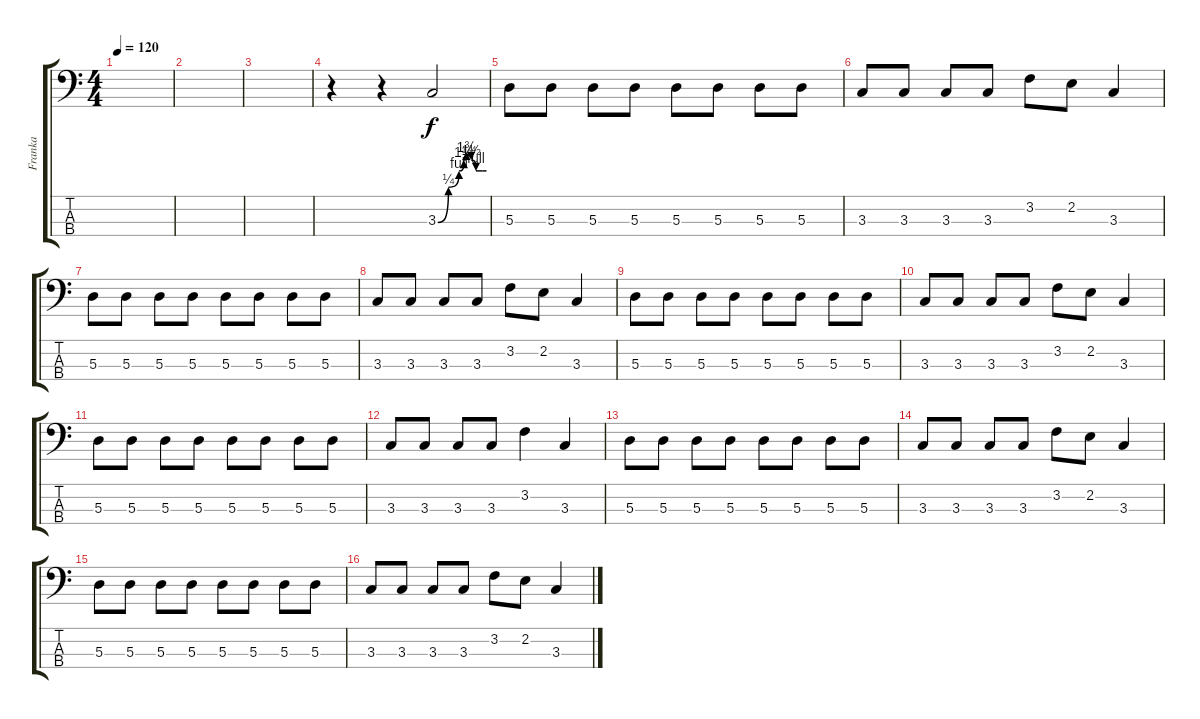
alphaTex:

\track ("Franka" "Franka") {instrument electricbasspick}
\staff {score tabs}
\tuning (G2 D2 A1 E1) {hide}
\ts (4 4)
\tempo 120
\clef f4
\ks c
|
|
|
r.4 r.4 3.3{be (custom 0 0 13 1 26 4 32 6 35 7 41 6 47 4 55 4 60 4)}.2 |
5.3.8 5.3.8 5.3.8 5.3.8 5.3.8 5.3.8 5.3.8 5.3.8 |
3.3.8 3.3.8 3.3.8 3.3.8 3.2.8 2.2.8 3.3.4 |
5.3.8 5.3.8 5.3.8 5.3.8 5.3.8 5.3.8 5.3.8 5.3.8 |
3.3.8 3.3.8 3.3.8 3.3.8 3.2.8 2.2.8 3.3.4 |
5.3.8 5.3.8 5.3.8 5.3.8 5.3.8 5.3.8 5.3.8 5.3.8 |
3.3.8 3.3.8 3.3.8 3.3.8 3.2.8 2.2.8 3.3.4 |
5.3.8 5.3.8 5.3.8 5.3.8 5.3.8 5.3.8 5.3.8 5.3.8 |
3.3.8 3.3.8 3.3.8 3.3.8 3.2.4 3.3.4 |
5.3.8 5.3.8 5.3.8 5.3.8 5.3.8 5.3.8 5.3.8 5.3.8 |
3.3.8 3.3.8 3.3.8 3.3.8 3.2.8 2.2.8 3.3.4 |
5.3.8 5.3.8 5.3.8 5.3.8 5.3.8 5.3.8 5.3.8 5.3.8 |
3.3.8 3.3.8 3.3.8 3.3.8 3.2.8 2.2.8 3.3.4
